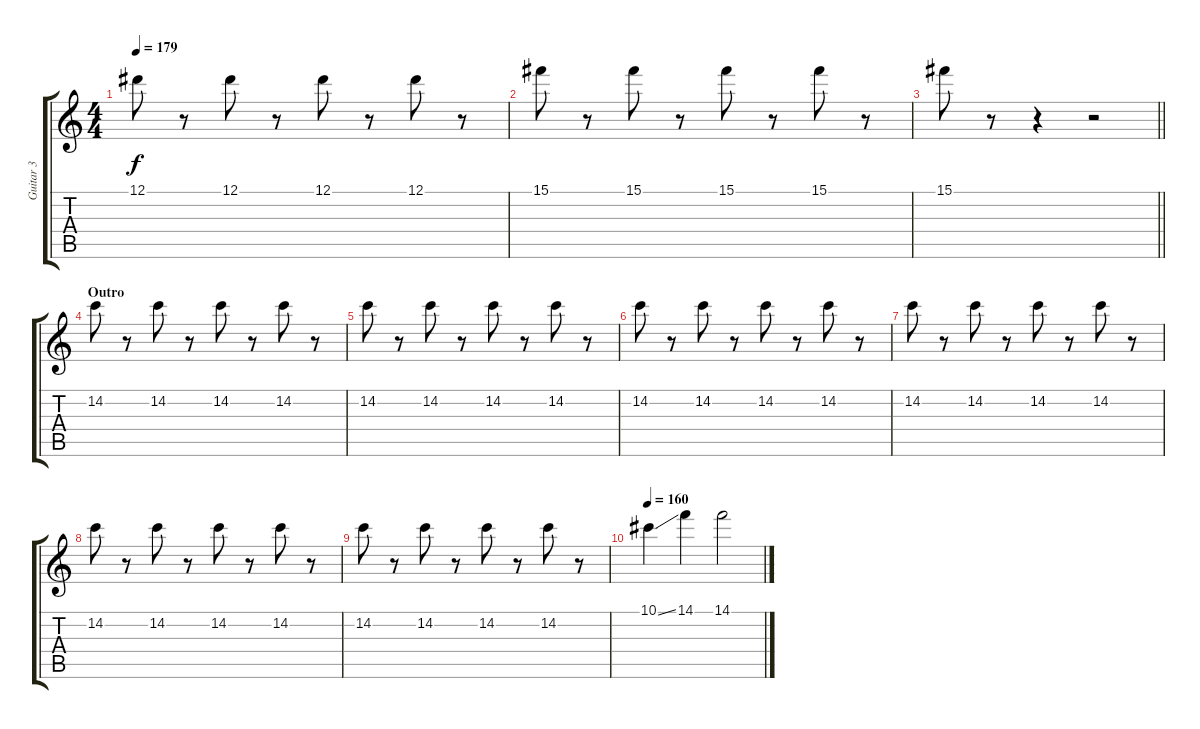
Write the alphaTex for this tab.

\track ("Guitar 3" "Guitar 3") {instrument overdrivenguitar}
\staff {score tabs}
\tuning (Eb4 Bb3 Gb3 Db3 Ab2 Eb2) {hide}
\ts (4 4)
\tempo 179
\clef g2
\ks c
12.1.8{dy f} r.8 12.1.8 r.8 12.1.8 r.8 12.1.8 r.8 |
15.1.8 r.8 15.1.8 r.8 15.1.8 r.8 15.1.8 r.8 |
\barLineRight lightlight
15.1.8 r.8 r.4 r.2 |
\section ("" "Outro")
14.2.8 r.8 14.2.8 r.8 14.2.8 r.8 14.2.8 r.8 |
14.2.8 r.8 14.2.8 r.8 14.2.8 r.8 14.2.8 r.8 |
14.2.8 r.8 14.2.8 r.8 14.2.8 r.8 14.2.8 r.8 |
14.2.8 r.8 14.2.8 r.8 14.2.8 r.8 14.2.8 r.8 |
14.2.8 r.8 14.2.8 r.8 14.2.8 r.8 14.2.8 r.8 |
14.2.8 r.8 14.2.8 r.8 14.2.8 r.8 14.2.8 r.8 |
\tempo 160
10.1{ss}.4 14.1.4 14.1.2
